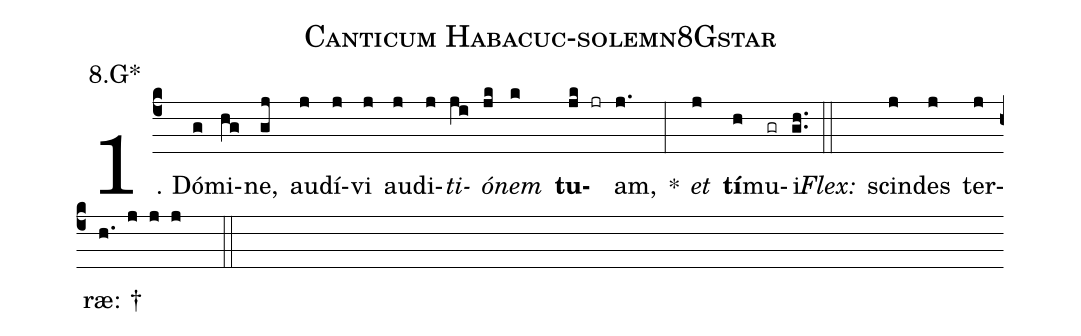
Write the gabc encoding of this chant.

name: Canticum Habacuc-solemn8Gstar;
annotation: 8.G*;
%%
(c4)1. Dó(g)mi(hg)ne,(gj) au(j)dí(j)vi(j) au(j)di(j)<i>ti</i>(ji)<i>ó</i>(jk)<i>nem</i>(k) <b>tu</b>(jk jr)am,(j.) *(:) <i>et</i>(j) <b>tí</b>(h)mu(gr)i.(gh..) (::)
<i>Flex:</i>()  scin(j)des(j) ter(j)ræ: †(h. j j j  ::)
